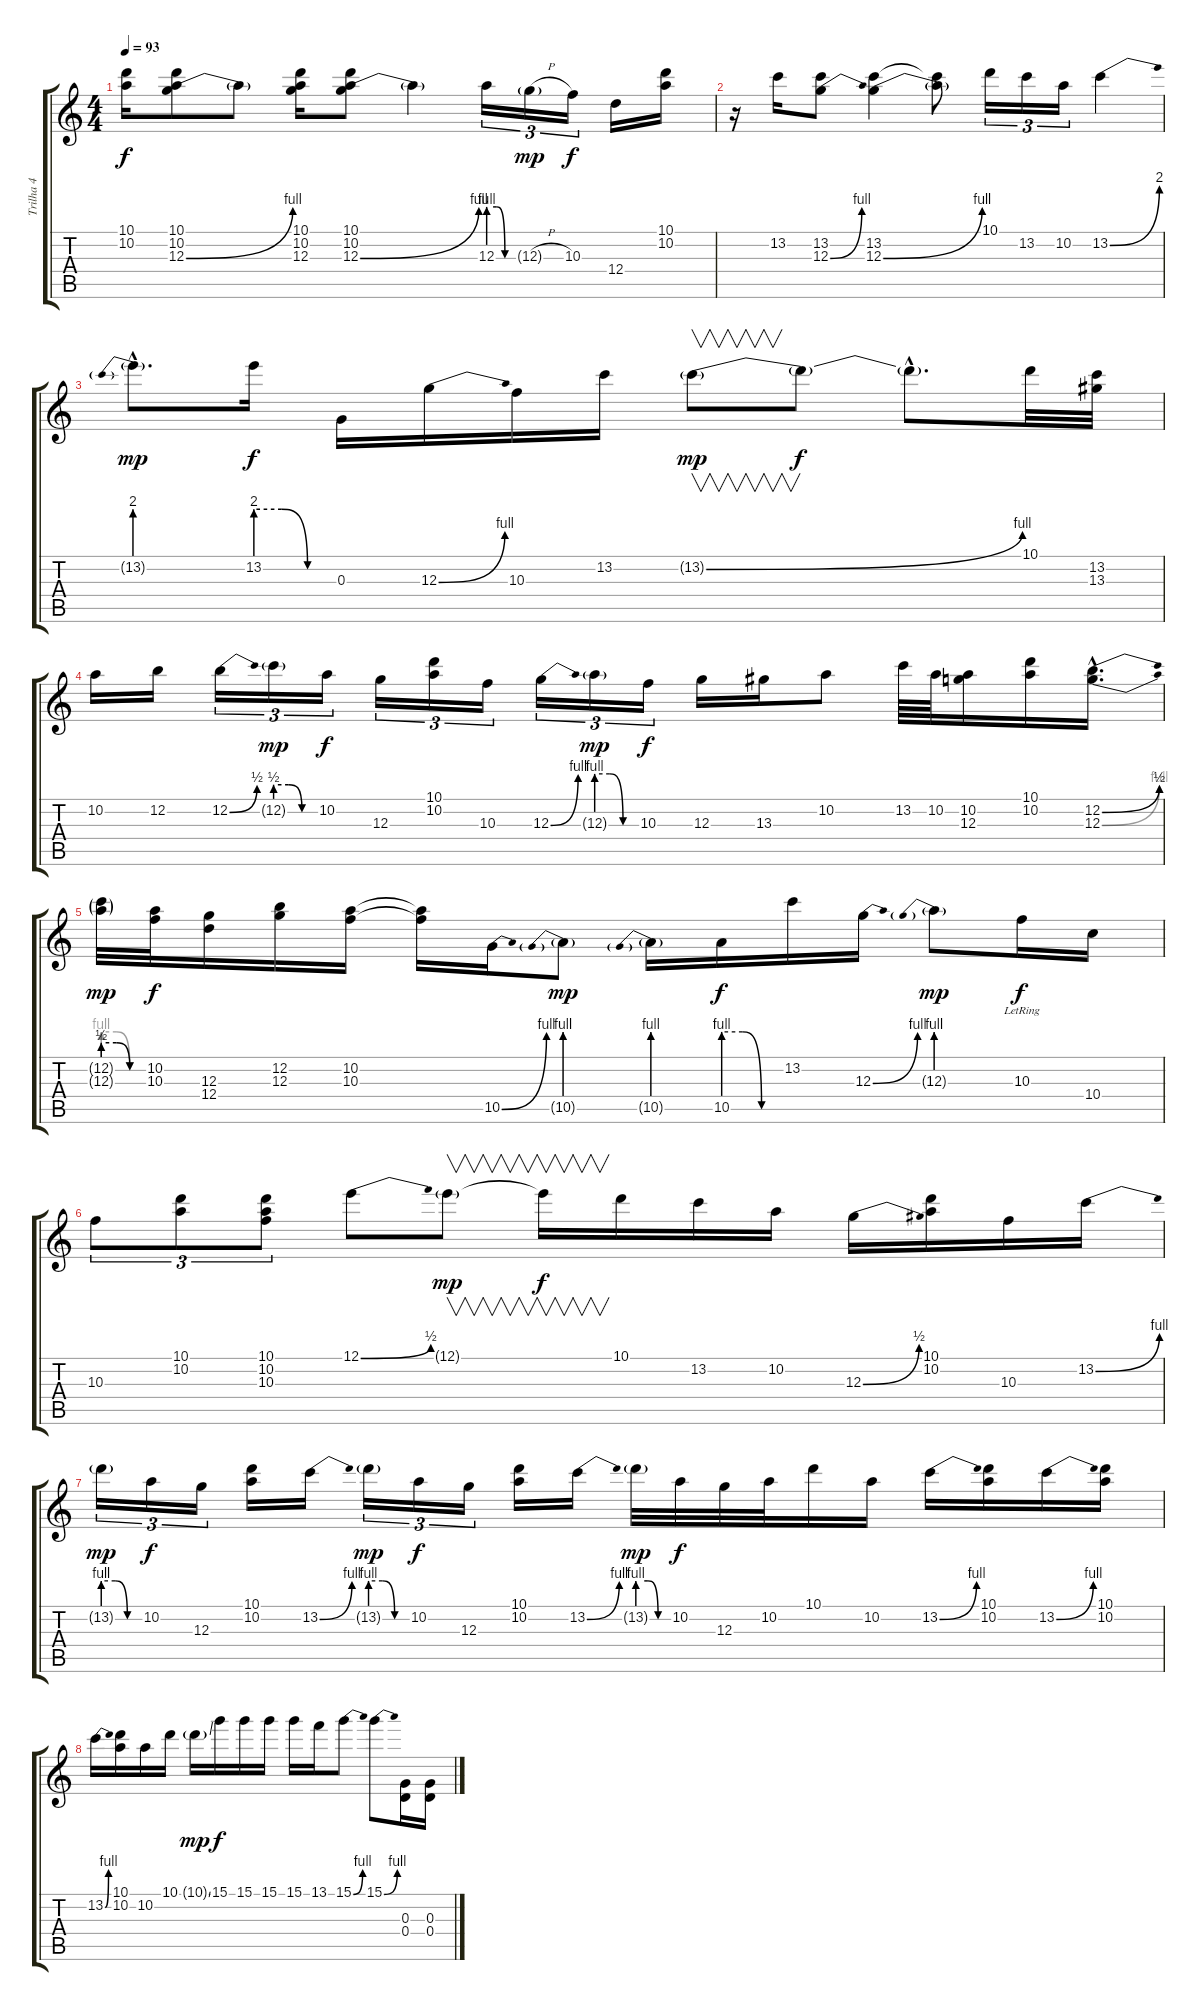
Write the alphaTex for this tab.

\track ("Trilha 4" "Trilha 4") {instrument distortionguitar}
\staff {score tabs}
\tuning (E4 B3 G3 D3 A2 D2) {hide}
\ts (4 4)
\tempo 93
\clef g2
\ks c
(10.1 10.2).16{dy f} (10.1 10.2 12.3{be (bend 0 0 60 4)}).8 12.3{t}.8 (10.1 10.2 12.3).16 (10.1 10.2 12.3{be (bend 0 0 60 4)}).8 12.3{t}.4 12.3{be (custom 0 4 20 4 40 0 60 0)}.16{tu (3 2)} 12.3{h g}.16{tu (3 2) dy mp} 10.3.16{tu (3 2) dy f} 12.4.16 (10.1 10.2).16 |
r.16 13.2.16 (13.2 12.3{be (bend 0 0 60 4)}).8 (13.2 12.3{be (bend 0 0 60 4)}).4 (13.2{t} 12.3{t}).8 10.1.16{tu (3 2)} 13.2.16{tu (3 2)} 10.2.16{tu (3 2)} 13.2{be (bend 0 0 60 8)}.4 |
13.2{be (prebend 0 8 60 8) g hac}.8{d dy mp} 13.2{be (custom 0 8 20 8 40 0 60 0)}.16{dy f} 0.3.16 12.3{be (bend 0 0 60 4)}.16 10.3.16 13.2.16 13.2{be (bend 0 0 60 4) g}.8{v dy mp} 13.2{t}.8{dy f} 13.2{hac t}.8{d} 10.1.32 (13.2 13.3).32 |
10.2.16 12.2.16 12.2{be (bend 0 0 60 2)}.16{tu (3 2)} 12.2{be (custom 0 2 20 2 40 0 60 0) g}.16{tu (3 2) dy mp} 10.2.16{tu (3 2) dy f} 12.3.16{tu (3 2)} (10.1 10.2).16{tu (3 2)} 10.3.16{tu (3 2)} 12.3{be (bend 0 0 60 4)}.16{tu (3 2)} 12.3{be (custom 0 4 20 4 40 0 60 0) g}.16{tu (3 2) dy mp} 10.3.16{tu (3 2) dy f} 12.3.16 13.3.16 10.2.8 13.2.64 10.2.64 (10.2 12.3).16 (10.1 10.2).16 (12.2{be (bend 0 0 60 2) hac} 12.3{be (bend 0 0 60 4) hac}).16{d} |
(12.2{be (custom 0 2 20 2 40 0 60 0) g} 12.3{be (custom 0 4 20 4 40 0 60 0) g}).32{dy mp} (10.2 10.3).32{dy f} (12.3 12.4).16 (12.2 12.3).16 (10.2 10.3).16 (10.2{t} 10.3{t}).16 10.5{be (bend 0 0 60 4)}.16 10.5{be (prebend 0 4 60 4) g}.8{dy mp} 10.5{be (prebend 0 4 60 4) g}.16 10.5{be (custom 0 4 20 4 40 0 60 0)}.16{dy f} 13.2.16 12.3{be (bend 0 0 60 4)}.16 12.3{be (prebend 0 4 60 4) g}.8{dy mp} 10.3{lr}.16{dy f} 10.4.16 |
10.3.8{tu (3 2)} (10.1 10.2).8{tu (3 2)} (10.1 10.2 10.3).8{tu (3 2)} 12.1{be (bend 0 0 60 2)}.8 12.1{g}.8{v dy mp} 12.1{t}.16{v dy f} 10.1.16 13.2.16 10.2.16 12.3{be (bend 0 0 60 2)}.16 (10.1 10.2).16 10.3.16 13.2{be (bend 0 0 60 4)}.16 |
13.2{be (custom 0 4 20 4 40 0 60 0) g}.16{tu (3 2) dy mp} 10.2.16{tu (3 2) dy f} 12.3.16{tu (3 2)} (10.1 10.2).16 13.2{be (bend 0 0 60 4)}.16 13.2{be (custom 0 4 20 4 40 0 60 0) g}.16{tu (3 2) dy mp} 10.2.16{tu (3 2) dy f} 12.3.16{tu (3 2)} (10.1 10.2).16 13.2{be (bend 0 0 60 4)}.16 13.2{be (custom 0 4 20 4 40 0 60 0) g}.32{dy mp} 10.2.32{dy f} 12.3.32 10.2.32 10.1.16 10.2.16 13.2{be (bend 0 0 60 4)}.16 (10.1 10.2).16 13.2{be (bend 0 0 60 4)}.16 (10.1 10.2).16 |
13.2{be (bend 0 0 60 4)}.16 (10.1 10.2).16 10.2.16 10.1.16 10.1{ss g}.16{dy mp} 15.1.16{dy f} 15.1.16 15.1.16 15.1.16 13.1.16 15.1{be (bend 0 0 60 4)}.8 15.1{be (bend 0 0 60 4)}.8 (0.3 0.4).16 (0.3 0.4).16
